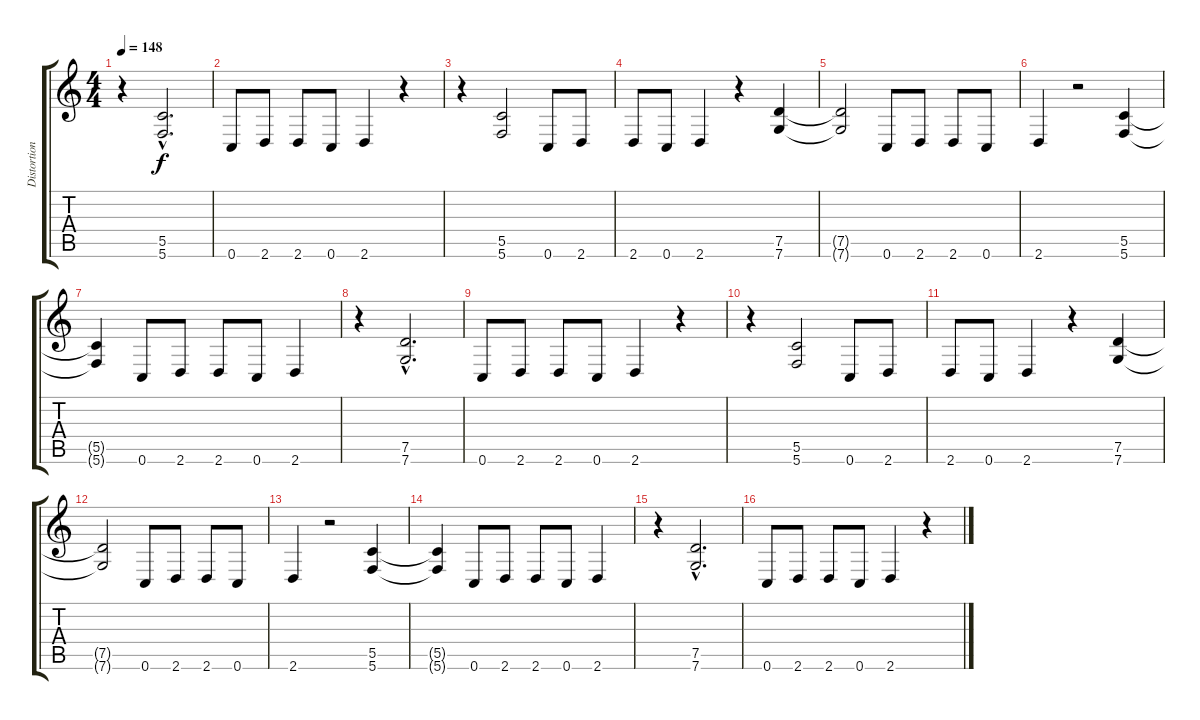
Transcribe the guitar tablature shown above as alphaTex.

\track ("Distortion Guitar" "Distortion") {instrument distortionguitar}
\staff {score tabs}
\tuning (D4 A3 F3 C3 G2 C2) {hide}
\ts (4 4)
\tempo 148
\clef g2
\ks c
r.4{dy f} (5.5{hac} 5.6{hac}).2{d} |
0.6.8 2.6.8 2.6.8 0.6.8 2.6.4 r.4 |
r.4 (5.5 5.6).2 0.6.8 2.6.8 |
2.6.8 0.6.8 2.6.4 r.4 (7.5 7.6).4 |
(7.5{t} 7.6{t}).2 0.6.8 2.6.8 2.6.8 0.6.8 |
2.6.4 r.2 (5.5 5.6).4 |
(5.5{t} 5.6{t}).4 0.6.8 2.6.8 2.6.8 0.6.8 2.6.4 |
r.4 (7.5{hac} 7.6{hac}).2{d} |
0.6.8 2.6.8 2.6.8 0.6.8 2.6.4 r.4 |
r.4 (5.5 5.6).2 0.6.8 2.6.8 |
2.6.8 0.6.8 2.6.4 r.4 (7.5 7.6).4 |
(7.5{t} 7.6{t}).2 0.6.8 2.6.8 2.6.8 0.6.8 |
2.6.4 r.2 (5.5 5.6).4 |
(5.5{t} 5.6{t}).4 0.6.8 2.6.8 2.6.8 0.6.8 2.6.4 |
r.4 (7.5{hac} 7.6{hac}).2{d} |
0.6.8 2.6.8 2.6.8 0.6.8 2.6.4 r.4
